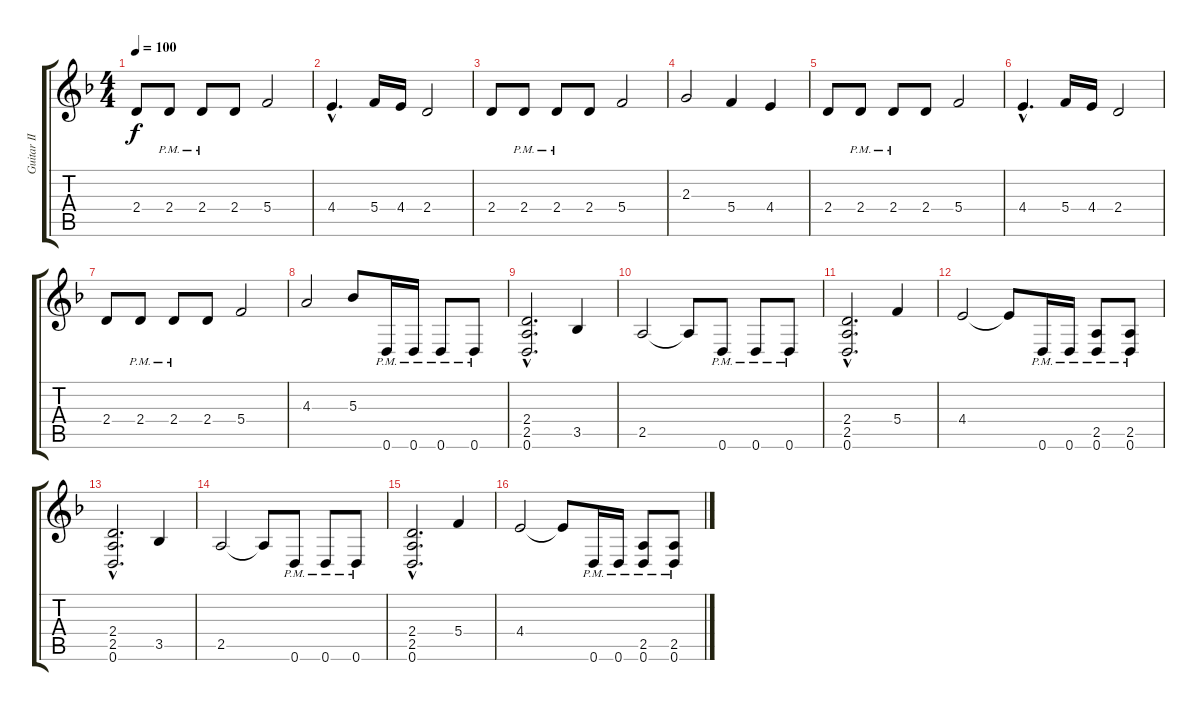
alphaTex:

\track ("Guitar II" "Guitar II") {instrument distortionguitar}
\staff {score tabs}
\tuning (D4 A3 F3 C3 G2 D2) {hide}
\ts (4 4)
\tempo 100
\clef g2
\ks dminor
2.4.8{dy f} 2.4{pm}.8 2.4{pm}.8 2.4.8 5.4.2 |
4.4{hac}.4{d} 5.4.16 4.4.16 2.4.2 |
2.4.8 2.4{pm}.8 2.4{pm}.8 2.4.8 5.4.2 |
2.3.2 5.4.4 4.4.4 |
2.4.8 2.4{pm}.8 2.4{pm}.8 2.4.8 5.4.2 |
4.4{hac}.4{d} 5.4.16 4.4.16 2.4.2 |
2.4.8 2.4{pm}.8 2.4{pm}.8 2.4.8 5.4.2 |
4.3.2 5.3.8 0.6{pm}.16{volume 9} 0.6{pm}.16 0.6{pm}.8 0.6{pm}.8 |
(2.4{hac} 2.5{hac} 0.6{hac}).2{d} 3.5.4 |
2.5.2 2.5{t}.8 0.6{pm}.8 0.6{pm}.8 0.6{pm}.8 |
(2.4{hac} 2.5{hac} 0.6{hac}).2{d} 5.4.4 |
4.4.2 4.4{t}.8 0.6{pm}.16 0.6{pm}.16 (2.5{pm} 0.6{pm}).8 (2.5{pm} 0.6{pm}).8 |
(2.4{hac} 2.5{hac} 0.6{hac}).2{d} 3.5.4 |
2.5.2 2.5{t}.8 0.6{pm}.8 0.6{pm}.8 0.6{pm}.8 |
(2.4{hac} 2.5{hac} 0.6{hac}).2{d} 5.4.4 |
4.4.2 4.4{t}.8 0.6{pm}.16 0.6{pm}.16 (2.5{pm} 0.6{pm}).8 (2.5{pm} 0.6{pm}).8
